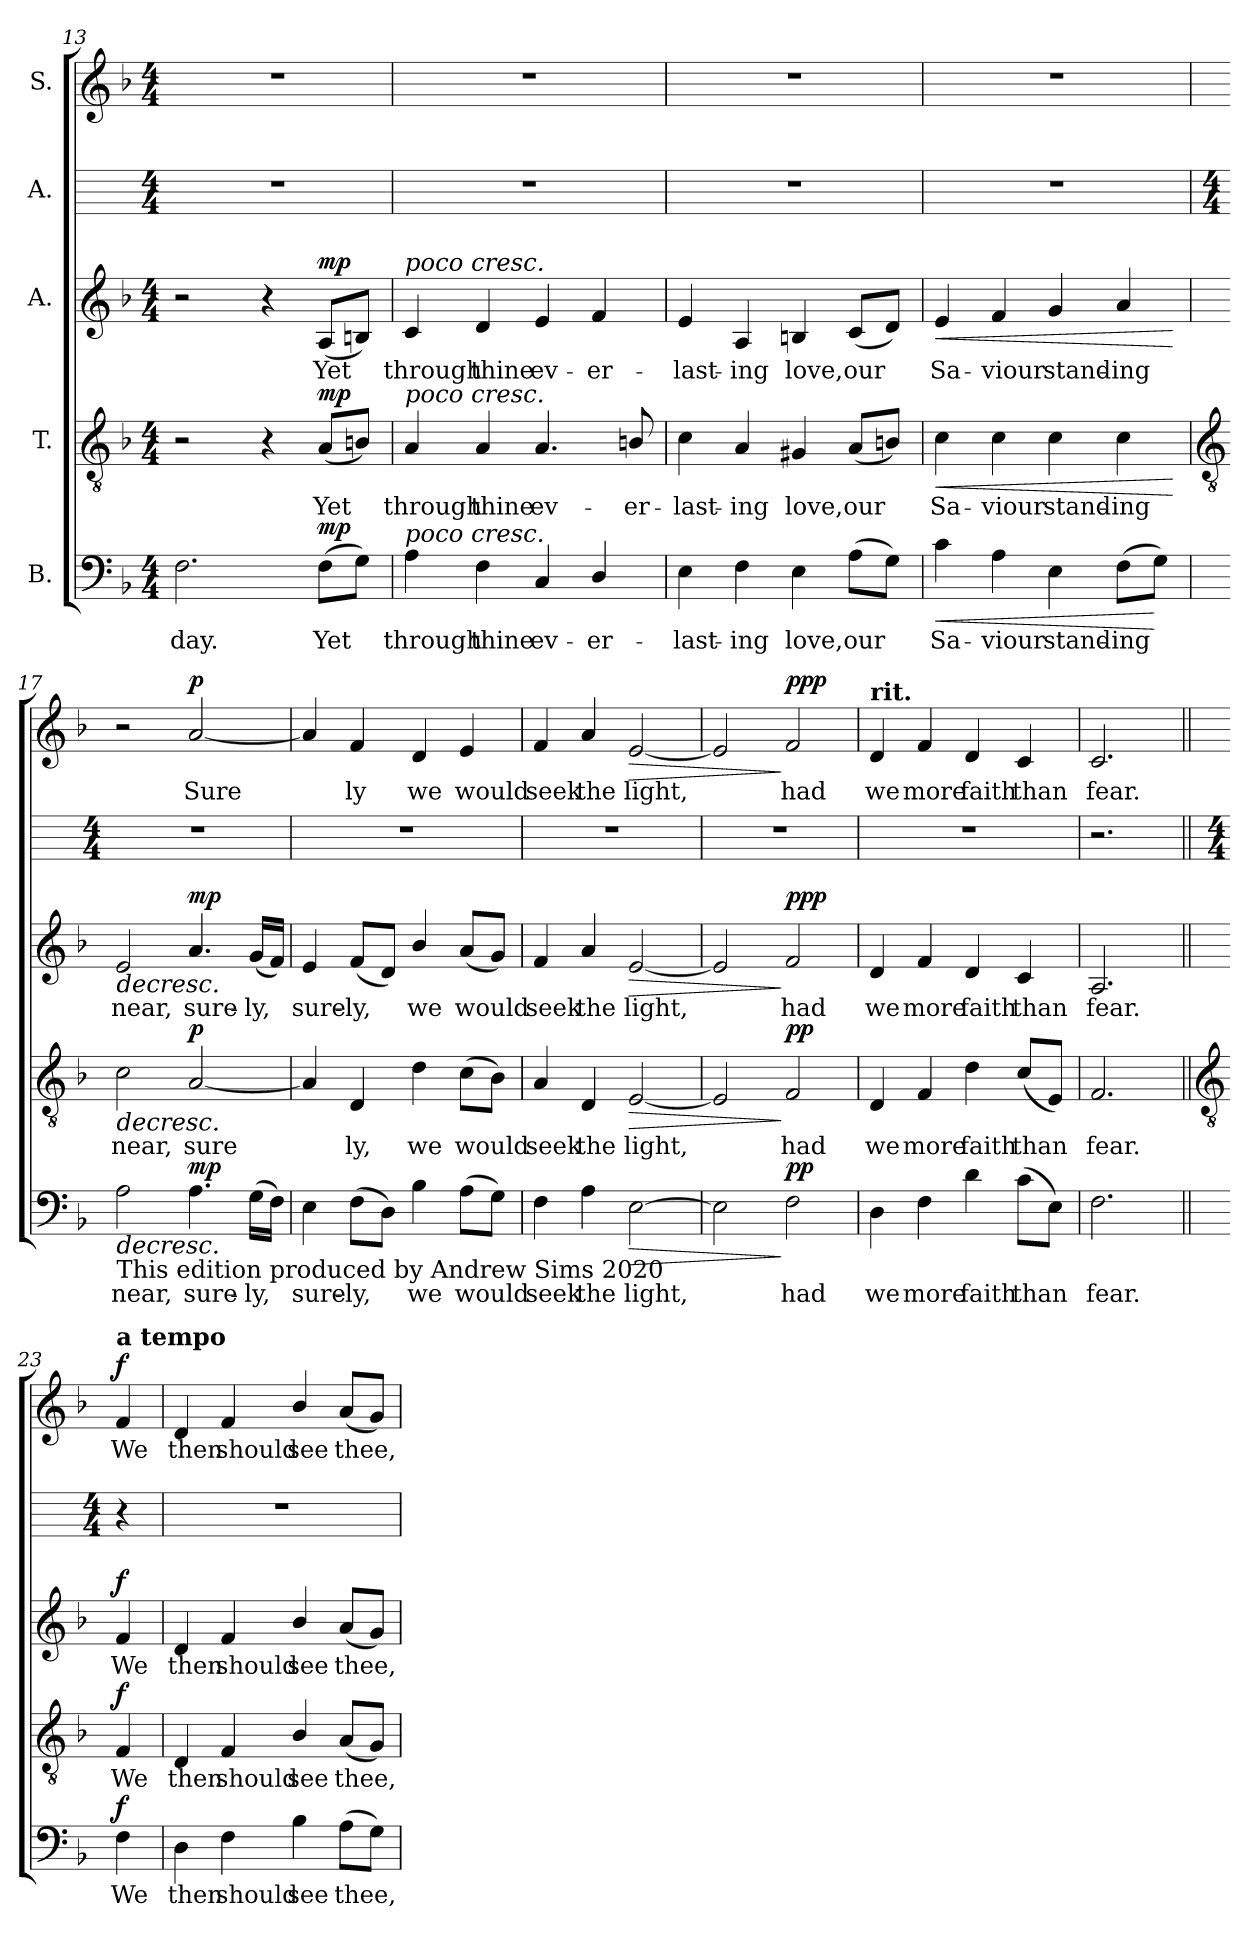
**kern	**text	**dynam	**kern	**text	**dynam	**kern	**text	**dynam	**kern	**kern	**text	**dynam
*part5	*part5	*part5	*part4	*part4	*part4	*part3	*part3	*part3	*part2	*part1	*part1	*part1
*staff5	*staff5	*staff5	*staff4	*staff4	*staff4	*staff3	*staff3	*staff3	*staff2	*staff1	*staff1	*staff1
*I"B.	*	*	*I"T.	*	*	*I"A.	*	*	*I"A.	*I"S.	*	*
!!LO:LB:g=z
*clefF4	*	*	*clefGv2	*	*	*clefG2	*	*	*	*clefG2	*	*
*k[b-]	*	*	*k[b-]	*	*	*k[b-]	*	*	*	*k[b-]	*	*
*F:	*	*	*F:	*	*	*F:	*	*	*	*F:	*	*
*M4/4	*	*	*M4/4	*	*	*M4/4	*	*	*M4/4	*M4/4	*	*
=13	=13	=13	=13	=13	=13	=13	=13	=13	=13	=13	=13	=13
!	!LO:LY:b	!	!	!	!	!	!	!	!	!	!	!
2.F	day.	.	2r	.	.	2r	.	.	1r	1r	.	.
.	.	.	4r	.	.	4r	.	.	.	.	.	.
!	!LO:LY:b	!LO:DY:a	!	!LO:LY:b	!LO:DY:a	!	!LO:LY:b	!LO:DY:a	!	!	!	!
(>8FL	Yet	mp	(<8AL	Yet	mp	(<8AL	Yet	mp	.	.	.	.
8GJ)	.	.	8BnJ)	.	.	8BnJ)	.	.	.	.	.	.
=14	=14	=14	=14	=14	=14	=14	=14	=14	=14	=14	=14	=14
!	!	!	!	!	!	!LO:TX:a:i:t=poco cresc.	!	!	!	!	!	!
!	!	!	!LO:TX:a:i:t=poco cresc.	!	!	!	!	!	!	!	!	!
!LO:TX:a:i:t=poco cresc.	!	!	!	!	!	!	!	!	!	!	!	!
!	!LO:LY:b	!	!	!LO:LY:b	!	!	!LO:LY:b	!	!	!	!	!
4A	through	.	4A	through	.	4c	through	.	1r	1r	.	.
!	!LO:LY:b	!	!	!LO:LY:b	!	!	!LO:LY:b	!	!	!	!	!
4F	thine	.	4A	thine	.	4d	thine	.	.	.	.	.
!	!LO:LY:b	!	!	!LO:LY:b	!	!	!LO:LY:b	!	!	!	!	!
4C	ev-	.	4.A	ev-	.	4e	ev-	.	.	.	.	.
!	!LO:LY:b	!	!	!	!	!	!LO:LY:b	!	!	!	!	!
4D/	-er-	.	.	.	.	4f	-er-	.	.	.	.	.
!	!	!	!	!LO:LY:b	!	!	!	!	!	!	!	!
.	.	.	8Bn/	-er-	.	.	.	.	.	.	.	.
=15	=15	=15	=15	=15	=15	=15	=15	=15	=15	=15	=15	=15
!	!LO:LY:b	!	!	!LO:LY:b	!	!	!LO:LY:b	!	!	!	!	!
4E	-last-	.	4c	-last-	.	4e	-last-	.	1r	1r	.	.
!	!LO:LY:b	!	!	!LO:LY:b	!	!	!LO:LY:b	!	!	!	!	!
4F	-ing	.	4A	-ing	.	4A	-ing	.	.	.	.	.
!	!LO:LY:b	!	!	!LO:LY:b	!	!	!LO:LY:b	!	!	!	!	!
4E	love,	.	4G#X	love,	.	4Bn	love,	.	.	.	.	.
!	!LO:LY:b	!	!	!LO:LY:b	!	!	!LO:LY:b	!	!	!	!	!
(>8AL	our	.	(<8AL	our	.	(<8cL	our	.	.	.	.	.
8GJ)	.	.	8BnJ)	.	.	8dJ)	.	.	.	.	.	.
=16	=16	=16	=16	=16	=16	=16	=16	=16	=16	=16	=16	=16
!	!LO:LY:b	!LO:HP:b	!	!LO:LY:b	!LO:HP:b	!	!LO:LY:b	!LO:HP:b	!	!	!	!
4c	Sa-	<	4c	Sa-	<	4e	Sa-	<	1r	1r	.	.
!	!LO:LY:b	!	!	!LO:LY:b	!	!	!LO:LY:b	!	!	!	!	!
4A	-viour	.	4c	-viour	.	4f	-viour	.	.	.	.	.
!	!LO:LY:b	!	!	!LO:LY:b	!	!	!LO:LY:b	!	!	!	!	!
4E	stand-	.	4c	stand-	.	4g	stand-	.	.	.	.	.
!	!LO:LY:b	!	!	!LO:LY:b	!	!	!LO:LY:b	!	!	!	!	!
(>8FL	-ing	.	4c	-ing	.	4a	-ing	.	.	.	.	.
8GJ)	.	[	.	.	.	.	.	.	.	.	.	.
.	.	.	.	.	[	.	.	[	.	.	.	.
!!LO:LB:g=z
=17	=17	=17	=17	=17	=17	=17	=17	=17	=17	=17	=17	=17
*	*	*	*clefGv2	*	*	*	*	*	*	*	*	*
*	*	*	*	*	*	*	*	*	*M4/4	*	*	*
!LO:TX:b:t=This edition produced by Andrew Sims 2020	!	!	!	!	!	!	!	!	!	!	!	!
!	!LO:LY:b	!LO:HP:b	!	!LO:LY:b	!LO:HP:b	!	!LO:LY:b	!LO:HP:b	!	!	!	!
2A	near,	>	2c	near,	>	2e	near,	>	1r	2r	.	.
!	!LO:LY:b	!LO:DY:a	!	!LO:LY:b	!LO:DY:a	!	!LO:LY:b	!LO:DY:b	!	!	!LO:LY:b	!LO:DY:a
4.A	sure-	mp	[2A	sure	p	4.a	sure-	mp	.	[2a	Sure	p
!	!LO:LY:b	!	!	!	!	!	!LO:LY:b	!	!	!	!	!
(>16GLL	-ly,	]	.	.	.	(<16gLL	-ly,	]	.	.	.	.
16FJJ)	.	.	.	.	.	16fJJ)	.	.	.	.	.	.
.	.	.	.	.	]	.	.	.	.	.	.	.
=18	=18	=18	=18	=18	=18	=18	=18	=18	=18	=18	=18	=18
!	!LO:LY:b	!	!	!	!	!	!LO:LY:b	!	!	!	!	!
4E	sure-	.	4A]	.	.	4e	sure-	.	1r	4a]	.	.
!	!LO:LY:b	!	!	!LO:LY:b	!	!	!LO:LY:b	!	!	!	!LO:LY:b	!
(>8FL	-ly,	.	4D	ly,	.	(<8fL	-ly,	.	.	4f	ly	.
8DJ)	.	.	.	.	.	8dJ)	.	.	.	.	.	.
!	!LO:LY:b	!	!	!LO:LY:b	!	!	!LO:LY:b	!	!	!	!LO:LY:b	!
4B-	we	.	4d	we	.	4b-/	we	.	.	4d	we	.
!	!LO:LY:b	!	!	!LO:LY:b	!	!	!LO:LY:b	!	!	!	!LO:LY:b	!
(>8AL	would	.	(>8cL	would	.	(<8aL	would	.	.	4e	would	.
8GJ)	.	.	8B-J)	.	.	8gJ)	.	.	.	.	.	.
=19	=19	=19	=19	=19	=19	=19	=19	=19	=19	=19	=19	=19
!	!LO:LY:b	!	!	!LO:LY:b	!	!	!LO:LY:b	!	!	!	!LO:LY:b	!
4F	seek	.	4A	seek	.	4f	seek	.	1r	4f	seek	.
!	!LO:LY:b	!	!	!LO:LY:b	!	!	!LO:LY:b	!	!	!	!LO:LY:b	!
4A	the	.	4D	the	.	4a	the	.	.	4a	the	.
!	!LO:LY:b	!LO:HP:b	!	!LO:LY:b	!LO:HP:b	!	!LO:LY:b	!LO:HP:b	!	!	!LO:LY:b	!LO:HP:b
[2E	light,	>	[2E	light,	>	[2e	light,	>	.	[2e	light,	>
=20	=20	=20	=20	=20	=20	=20	=20	=20	=20	=20	=20	=20
2E]	.	.	2E]	.	.	2e]	.	.	1r	2e]	.	.
!	!LO:LY:b	!LO:DY:n=1:a	!	!LO:LY:b	!LO:DY:n=1:a	!	!LO:LY:b	!LO:DY:n=1:b	!	!	!LO:LY:b	!LO:DY:n=1:a
2F	had	] pp	2F	had	] pp	2f	had	] ppp	.	2f	had	] ppp
=21	=21	=21	=21	=21	=21	=21	=21	=21	=21	=21	=21	=21
!	!	!	!	!	!	!	!	!	!	!LO:TX:a:B:t=rit.	!	!
!	!LO:LY:b	!	!	!LO:LY:b	!	!	!LO:LY:b	!	!	!	!LO:LY:b	!
4D	we	.	4D	we	.	4d	we	.	1r	4d	we	.
!	!LO:LY:b	!	!	!LO:LY:b	!	!	!LO:LY:b	!	!	!	!LO:LY:b	!
4F	more	.	4F	more	.	4f	more	.	.	4f	more	.
!	!LO:LY:b	!	!	!LO:LY:b	!	!	!LO:LY:b	!	!	!	!LO:LY:b	!
4d	faith	.	4d	faith	.	4d	faith	.	.	4d	faith	.
!	!LO:LY:b	!	!	!LO:LY:b	!	!	!LO:LY:b	!	!	!	!LO:LY:b	!
(8cL	than	.	(8cL	than	.	4c	than	.	.	4c	than	.
8EJ)	.	.	8EJ)	.	.	.	.	.	.	.	.	.
=22	=22	=22	=22	=22	=22	=22	=22	=22	=22	=22	=22	=22
!	!LO:LY:b	!	!	!LO:LY:b	!	!	!LO:LY:b	!	!	!	!LO:LY:b	!
2.F	fear.	.	2.F	fear.	.	2.A	fear.	.	2.r	2.c	fear.	.
!!LO:LB:g=z
=23||	=23||	=23||	=23||	=23||	=23||	=23||	=23||	=23||	=23||	=23||	=23||	=23||
*	*	*	*clefGv2	*	*	*	*	*	*	*	*	*
*	*	*	*	*	*	*	*	*	*M4/4	*	*	*
!	!	!	!	!	!	!	!	!	!	!LO:TX:a:B:t=a tempo	!	!
!	!LO:LY:b	!LO:DY:b	!	!LO:LY:b	!LO:DY:b	!	!LO:LY:b	!LO:DY:b	!	!	!LO:LY:b	!LO:DY:b
4F	We	f	4F	We	f	4f	We	f	4r	4f	We	f
=24	=24	=24	=24	=24	=24	=24	=24	=24	=24	=24	=24	=24
!	!LO:LY:b	!	!	!LO:LY:b	!	!	!LO:LY:b	!	!	!	!LO:LY:b	!
4D	then	.	4D	then	.	4d	then	.	1r	4d	then	.
!	!LO:LY:b	!	!	!LO:LY:b	!	!	!LO:LY:b	!	!	!	!LO:LY:b	!
4F	should	.	4F	should	.	4f	should	.	.	4f	should	.
!	!LO:LY:b	!	!	!LO:LY:b	!	!	!LO:LY:b	!	!	!	!LO:LY:b	!
4B-\	see	.	4B-/	see	.	4b-/	see	.	.	4b-/	see	.
!	!LO:LY:b	!	!	!LO:LY:b	!	!	!LO:LY:b	!	!	!	!LO:LY:b	!
(>8AL	thee,	.	(<8AL	thee,	.	(<8aL	thee,	.	.	(<8aL	thee,	.
8GJ)	.	.	8GJ)	.	.	8gJ)	.	.	.	8gJ)	.	.
=	=	=	=	=	=	=	=	=	=	=	=	=
*-	*-	*-	*-	*-	*-	*-	*-	*-	*-	*-	*-	*-
